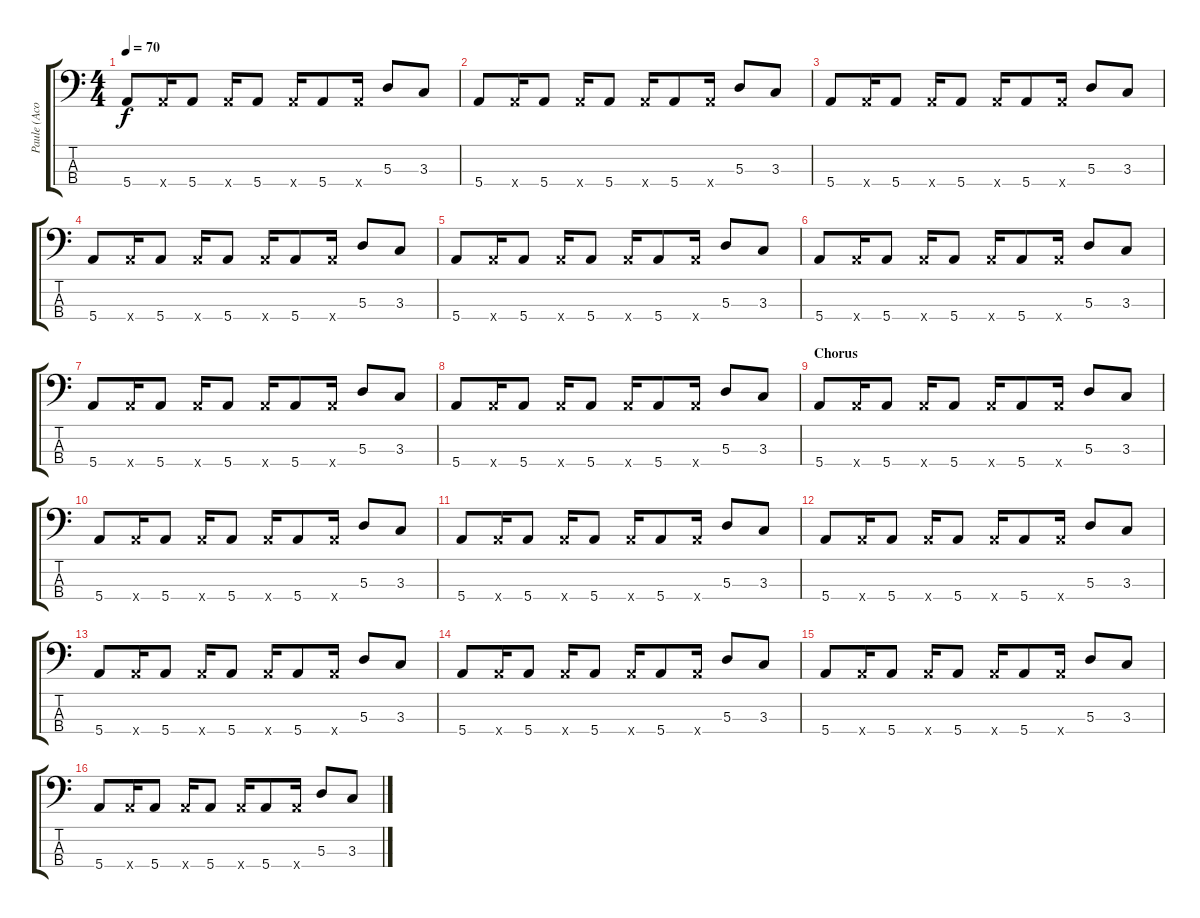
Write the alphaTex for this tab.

\track ("Paule (Acoustic Bass)" "Paule (Aco") {instrument acousticbass}
\staff {score tabs}
\tuning (G2 D2 A1 E1) {hide}
\ts (4 4)
\tempo 70
\clef f4
\ks c
5.4.8{dy f} 5.4{x}.16 5.4.8 5.4{x}.16 5.4.8 5.4{x}.16 5.4.8 5.4{x}.16 5.3.8 3.3.8 |
5.4.8 5.4{x}.16 5.4.8 5.4{x}.16 5.4.8 5.4{x}.16 5.4.8 5.4{x}.16 5.3.8 3.3.8 |
5.4.8 5.4{x}.16 5.4.8 5.4{x}.16 5.4.8 5.4{x}.16 5.4.8 5.4{x}.16 5.3.8 3.3.8 |
5.4.8 5.4{x}.16 5.4.8 5.4{x}.16 5.4.8 5.4{x}.16 5.4.8 5.4{x}.16 5.3.8 3.3.8 |
5.4.8 5.4{x}.16 5.4.8 5.4{x}.16 5.4.8 5.4{x}.16 5.4.8 5.4{x}.16 5.3.8 3.3.8 |
5.4.8 5.4{x}.16 5.4.8 5.4{x}.16 5.4.8 5.4{x}.16 5.4.8 5.4{x}.16 5.3.8 3.3.8 |
5.4.8 5.4{x}.16 5.4.8 5.4{x}.16 5.4.8 5.4{x}.16 5.4.8 5.4{x}.16 5.3.8 3.3.8 |
5.4.8 5.4{x}.16 5.4.8 5.4{x}.16 5.4.8 5.4{x}.16 5.4.8 5.4{x}.16 5.3.8 3.3.8 |
\section ("" "Chorus")
5.4.8 5.4{x}.16 5.4.8 5.4{x}.16 5.4.8 5.4{x}.16 5.4.8 5.4{x}.16 5.3.8 3.3.8 |
5.4.8 5.4{x}.16 5.4.8 5.4{x}.16 5.4.8 5.4{x}.16 5.4.8 5.4{x}.16 5.3.8 3.3.8 |
5.4.8 5.4{x}.16 5.4.8 5.4{x}.16 5.4.8 5.4{x}.16 5.4.8 5.4{x}.16 5.3.8 3.3.8 |
5.4.8 5.4{x}.16 5.4.8 5.4{x}.16 5.4.8 5.4{x}.16 5.4.8 5.4{x}.16 5.3.8 3.3.8 |
5.4.8 5.4{x}.16 5.4.8 5.4{x}.16 5.4.8 5.4{x}.16 5.4.8 5.4{x}.16 5.3.8 3.3.8 |
5.4.8 5.4{x}.16 5.4.8 5.4{x}.16 5.4.8 5.4{x}.16 5.4.8 5.4{x}.16 5.3.8 3.3.8 |
5.4.8 5.4{x}.16 5.4.8 5.4{x}.16 5.4.8 5.4{x}.16 5.4.8 5.4{x}.16 5.3.8 3.3.8 |
5.4.8 5.4{x}.16 5.4.8 5.4{x}.16 5.4.8 5.4{x}.16 5.4.8 5.4{x}.16 5.3.8 3.3.8
